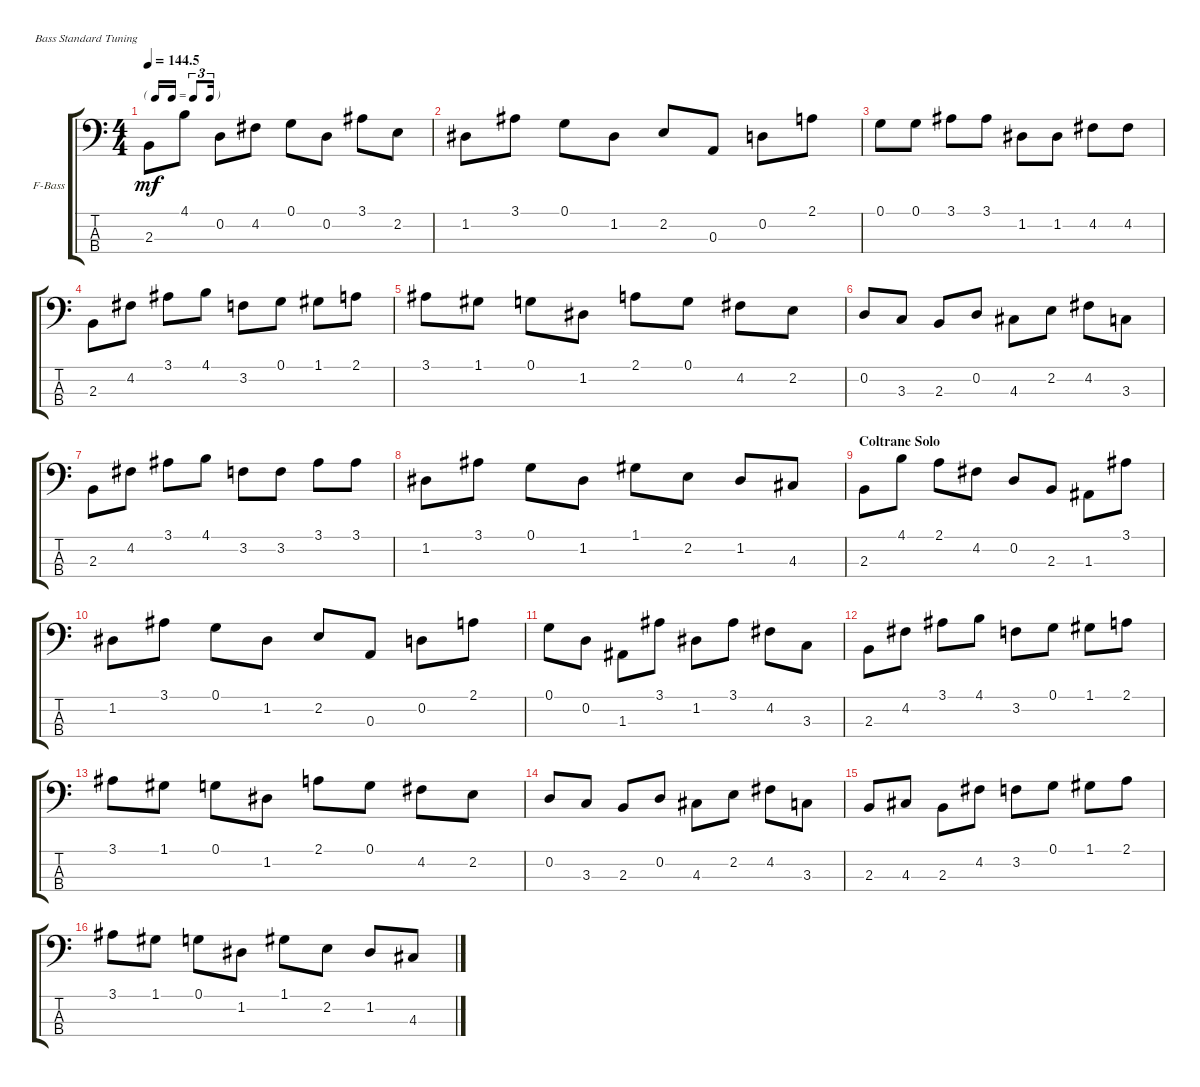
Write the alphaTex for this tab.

\defaultSystemsLayout 4
\bracketExtendMode groupsimilarinstruments
\firstSystemTrackNameOrientation horizontal
\otherSystemsTrackNameOrientation horizontal
\track ("Fretless Bass" "F-Bass") {instrument fretlessbass}
\staff {score tabs}
\tuning (G2 D2 A1 E1)
\ts (4 4)
\tf triplet16th
\tempo
144.5
\accidentals auto
\clef f4
\ottava regular
\simile none
\scale
0.25
\ks c
2.3.8{dy mf} 4.1.8 0.2.8 4.2.8 0.1.8 0.2.8 3.1.8 2.2.8 |
\scale
0.25 1.2.8 3.1.8 0.1.8 1.2.8 2.2.8 0.3.8 0.2.8 2.1.8 |
\scale
0.25 0.1.8 0.1.8 3.1.8 3.1.8 1.2.8 1.2.8 4.2.8 4.2.8 |
\scale
0.25 2.3.8 4.2.8 3.1.8 4.1.8 3.2.8 0.1.8 1.1.8 2.1.8 |
\scale
0.25 3.1.8 1.1.8 0.1.8 1.2.8 2.1.8 0.1.8 4.2.8 2.2.8 |
\scale
0.25 0.2.8 3.3.8 2.3.8 0.2.8 4.3.8 2.2.8 4.2.8 3.3.8 |
\scale
0.25 2.3.8 4.2.8 3.1.8 4.1.8 3.2.8 3.2.8 3.1.8 3.1.8 |
\scale
0.25 1.2.8 3.1.8 0.1.8 1.2.8 1.1.8 2.2.8 1.2.8 4.3.8 |
\section ("" "Coltrane Solo")
\scale
0.25 2.3.8 4.1.8 2.1.8 4.2.8 0.2.8 2.3.8 1.3.8 3.1.8 |
\scale
0.25 1.2.8 3.1.8 0.1.8 1.2.8 2.2.8 0.3.8 0.2.8 2.1.8 |
\scale
0.25 0.1.8 0.2.8 1.3.8 3.1.8 1.2.8 3.1.8 4.2.8 3.3.8 |
\scale
0.25 2.3.8 4.2.8 3.1.8 4.1.8 3.2.8 0.1.8 1.1.8 2.1.8 |
\scale
0.25 3.1.8 1.1.8 0.1.8 1.2.8 2.1.8 0.1.8 4.2.8 2.2.8 |
\scale
0.25 0.2.8 3.3.8 2.3.8 0.2.8 4.3.8 2.2.8 4.2.8 3.3.8 |
\scale
0.25 2.3.8 4.3.8 2.3.8 4.2.8 3.2.8 0.1.8 1.1.8 2.1.8 |
\scale
0.25 3.1.8 1.1.8 0.1.8 1.2.8 1.1.8 2.2.8 1.2.8 4.3.8
